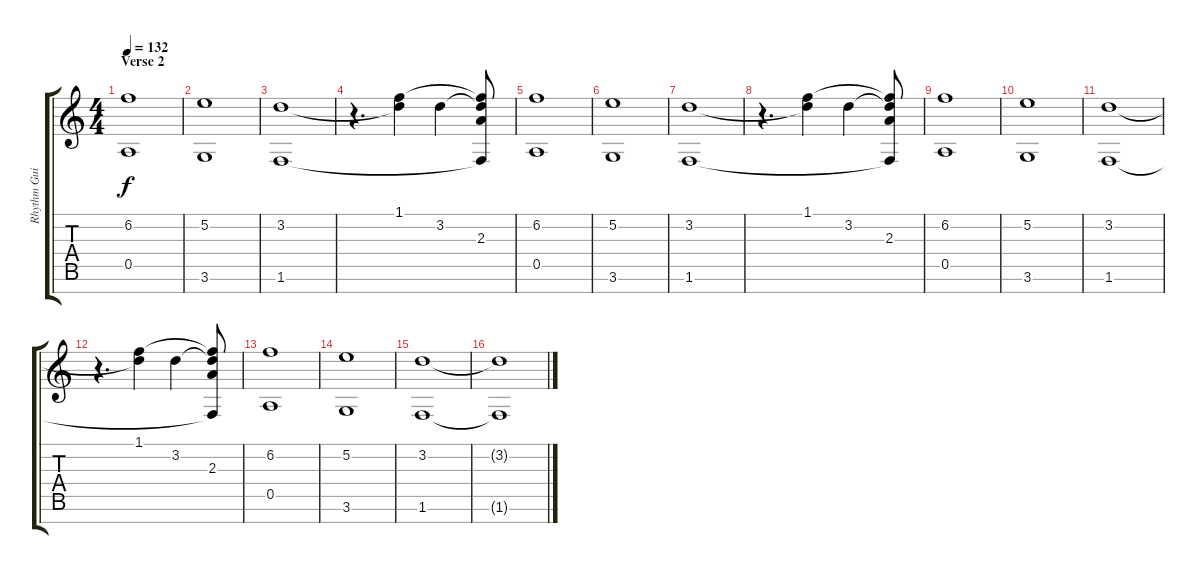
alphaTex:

\track ("Rhythm Guitar" "Rhythm Gui") {instrument distortionguitar}
\staff {score tabs}
\tuning (E4 B3 G3 D3 A2 E2 B1) {hide}
\ts (4 4)
\section ("" "Verse 2")
\tempo 132
\clef g2
\ks aminor
(6.2 0.5).1{dy f volume 13 instrument acousticguitarsteel} |
(5.2 3.6).1 |
(3.2 1.6).1 |
r.4{d} (1.1 3.2{t}).4 3.2.4 (1.1{t} 3.2{t} 2.3 1.6{t}).8 |
(6.2 0.5).1 |
(5.2 3.6).1 |
(3.2 1.6).1 |
r.4{d} (1.1 3.2{t}).4 3.2.4 (1.1{t} 3.2{t} 2.3 1.6{t}).8 |
(6.2 0.5).1 |
(5.2 3.6).1 |
(3.2 1.6).1 |
r.4{d} (1.1 3.2{t}).4 3.2.4 (1.1{t} 3.2{t} 2.3 1.6{t}).8 |
(6.2 0.5).1 |
(5.2 3.6).1 |
(3.2 1.6).1 |
(3.2{t} 1.6{t}).1
